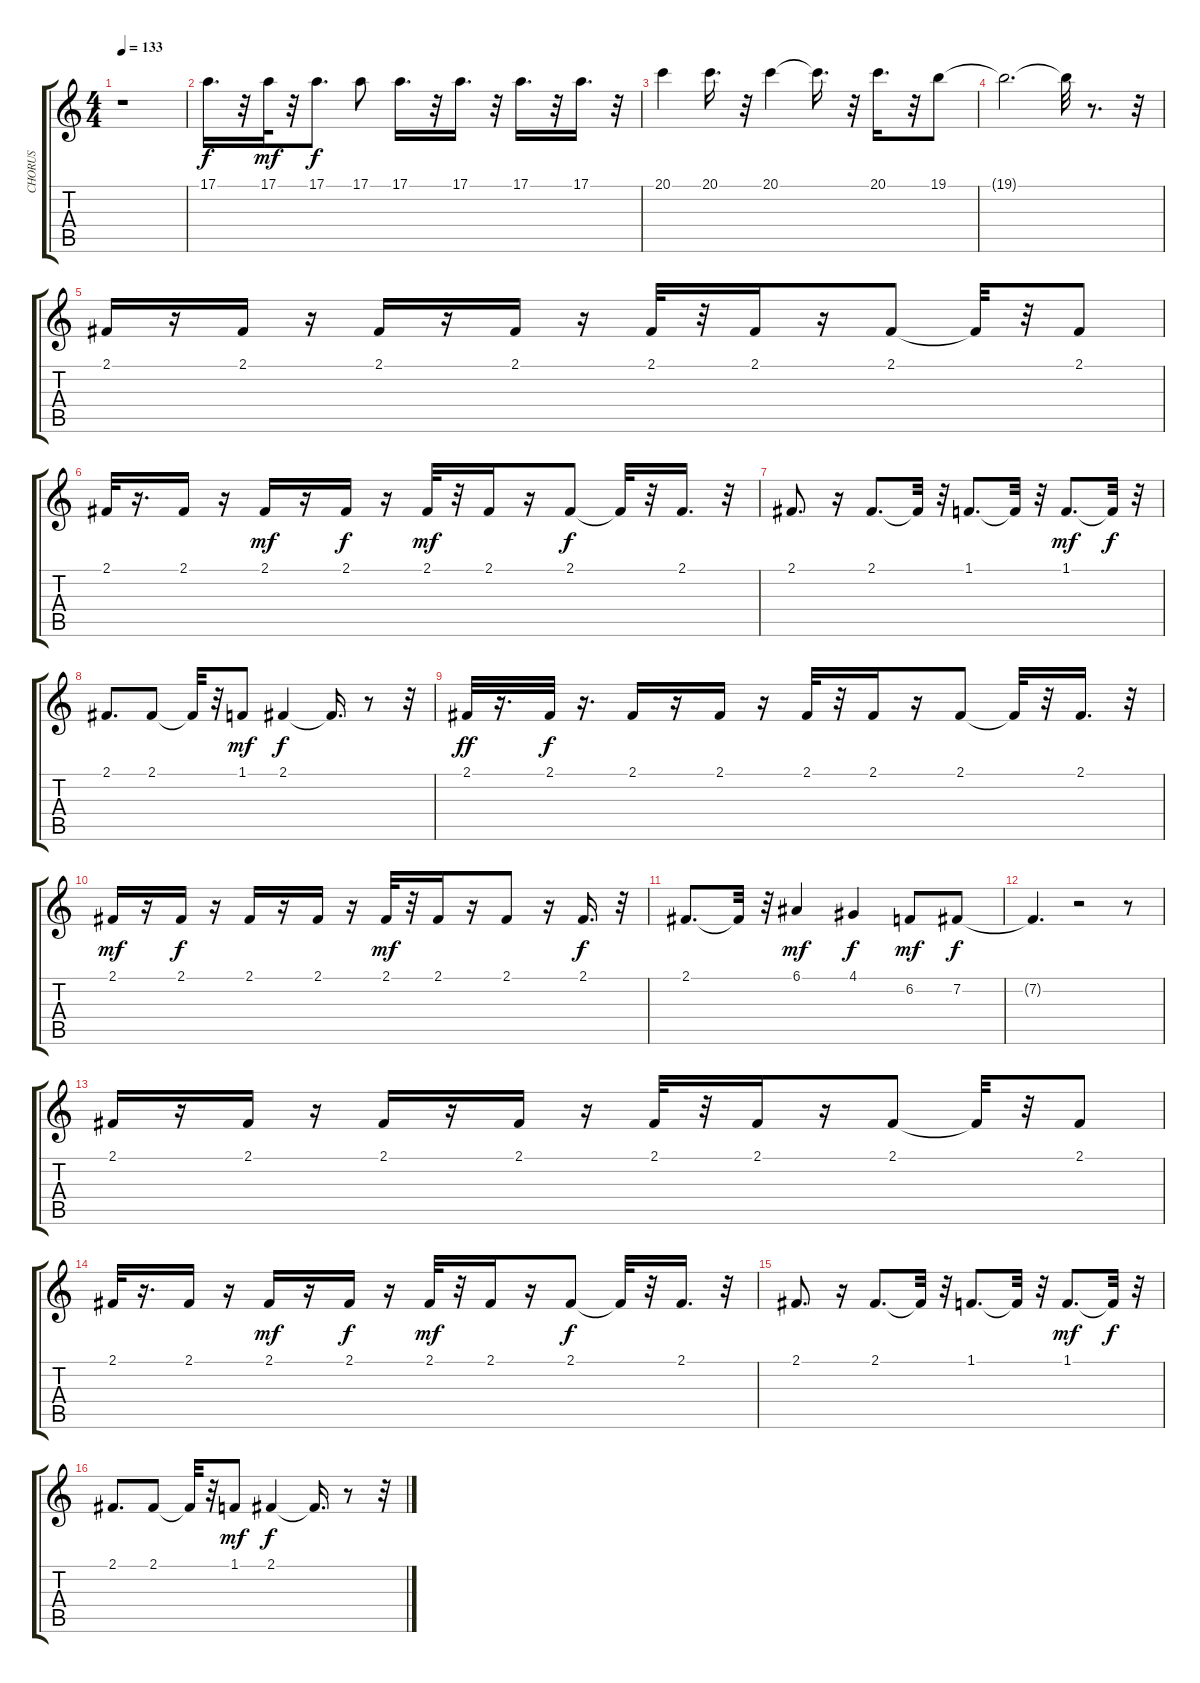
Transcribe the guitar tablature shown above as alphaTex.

\track ("CHORUS                              " "CHORUS    ") {instrument choiraahs}
\staff {score tabs}
\tuning (E4 B3 G3 D3 A2 E2) {hide}
\ts (4 4)
\tempo 133
\clef g2
\ks c
r.1{dy f} |
17.1.16{d} r.32 17.1.32{dy mf} r.32 17.1.8{d dy f} 17.1.8 17.1.16{d} r.32 17.1.16{d} r.32 17.1.16{d} r.32 17.1.16{d} r.32 |
20.1.4 20.1.16{d} r.32 20.1.4 20.1{t}.16{d} r.32 20.1.16{d} r.32 19.1.8 |
19.1{t}.2{d} 19.1{t}.32 r.8{d} r.32 |
2.1.16 r.16 2.1.16 r.16 2.1.16 r.16 2.1.16 r.16 2.1.32 r.32 2.1.16 r.16 2.1.8 2.1{t}.32 r.32 2.1.8 |
2.1.32 r.16{d} 2.1.16 r.16 2.1.16{dy mf} r.16 2.1.16{dy f} r.16 2.1.32{dy mf} r.32 2.1.16 r.16 2.1.8{dy f} 2.1{t}.32 r.32 2.1.16{d} r.32 |
2.1.8{d} r.16 2.1.8{d} 2.1{t}.32 r.32 1.1.8{d} 1.1{t}.32 r.32 1.1.8{d dy mf} 1.1{t}.32{dy f} r.32 |
2.1.8{d} 2.1.8 2.1{t}.32 r.32 1.1.8{dy mf} 2.1.4{dy f} 2.1{t}.16{d} r.8 r.32 |
2.1.32{dy ff} r.16{d} 2.1.32{dy f} r.16{d} 2.1.16 r.16 2.1.16 r.16 2.1.32 r.32 2.1.16 r.16 2.1.8 2.1{t}.32 r.32 2.1.16{d} r.32 |
2.1.16{dy mf} r.16 2.1.16{dy f} r.16 2.1.16 r.16 2.1.16 r.16 2.1.32{dy mf} r.32 2.1.16 r.16 2.1.8 r.16 2.1.16{d dy f} r.32 |
2.1.8{d} 2.1{t}.32 r.32 6.1.4{dy mf} 4.1.4{dy f} 6.2.8{dy mf} 7.2.8{dy f} |
7.2{t}.4{d} r.2 r.8 |
2.1.16 r.16 2.1.16 r.16 2.1.16 r.16 2.1.16 r.16 2.1.32 r.32 2.1.16 r.16 2.1.8 2.1{t}.32 r.32 2.1.8 |
2.1.32 r.16{d} 2.1.16 r.16 2.1.16{dy mf} r.16 2.1.16{dy f} r.16 2.1.32{dy mf} r.32 2.1.16 r.16 2.1.8{dy f} 2.1{t}.32 r.32 2.1.16{d} r.32 |
2.1.8{d} r.16 2.1.8{d} 2.1{t}.32 r.32 1.1.8{d} 1.1{t}.32 r.32 1.1.8{d dy mf} 1.1{t}.32{dy f} r.32 |
2.1.8{d} 2.1.8 2.1{t}.32 r.32 1.1.8{dy mf} 2.1.4{dy f} 2.1{t}.16{d} r.8 r.32
